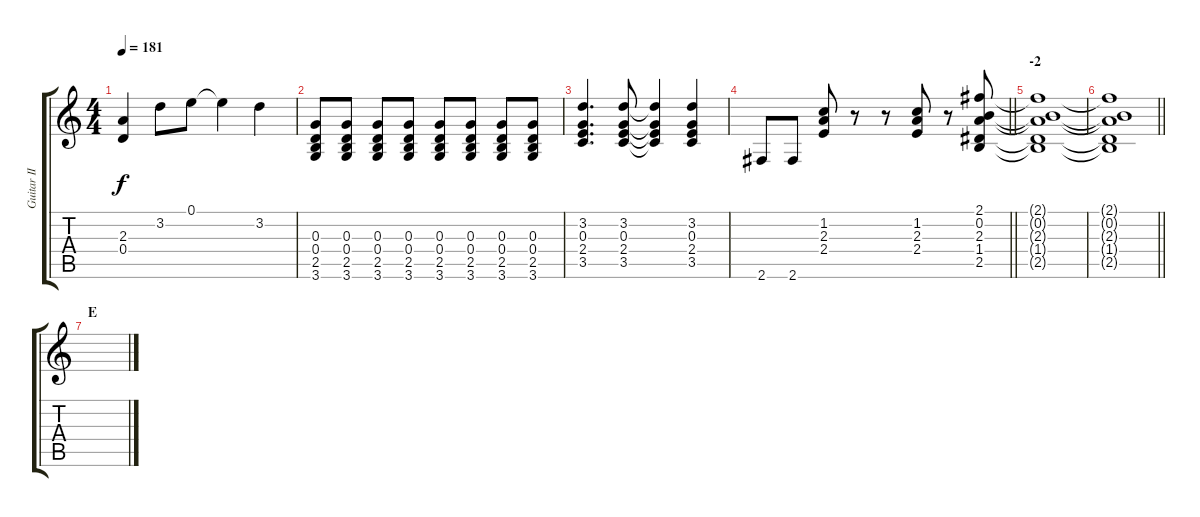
\track ("Guitar II" "Guitar II") {instrument overdrivenguitar}
\staff {score tabs}
\tuning (E4 B3 G3 D3 A2 E2) {hide}
\ts (4 4)
\tempo 181
\clef g2
\ks c
(2.3 0.4).4{dy f} 3.2.8 0.1.8 0.1{t}.4 3.2.4 |
(0.3 0.4 2.5 3.6).8 (0.3 0.4 2.5 3.6).8 (0.3 0.4 2.5 3.6).8 (0.3 0.4 2.5 3.6).8 (0.3 0.4 2.5 3.6).8 (0.3 0.4 2.5 3.6).8 (0.3 0.4 2.5 3.6).8 (0.3 0.4 2.5 3.6).8 |
(3.2 0.3 2.4 3.5).4{d} (3.2 0.3 2.4 3.5).8 (3.2{t} 0.3{t} 2.4{t} 3.5{t}).4 (3.2 0.3 2.4 3.5).4 |
\barLineRight lightlight
2.6.8 2.6.8 (1.2 2.3 2.4).8 r.8 r.8 (1.2 2.3 2.4).8 r.8 (2.1 0.2 2.3 1.4 2.5).8 |
\section ("" "-2")
(2.1{t} 0.2{t} 2.3{t} 1.4{t} 2.5{t}).1 |
\barLineRight lightlight
(2.1{t} 0.2{t} 2.3{t} 1.4{t} 2.5{t}).1 |
\section ("" "E")
